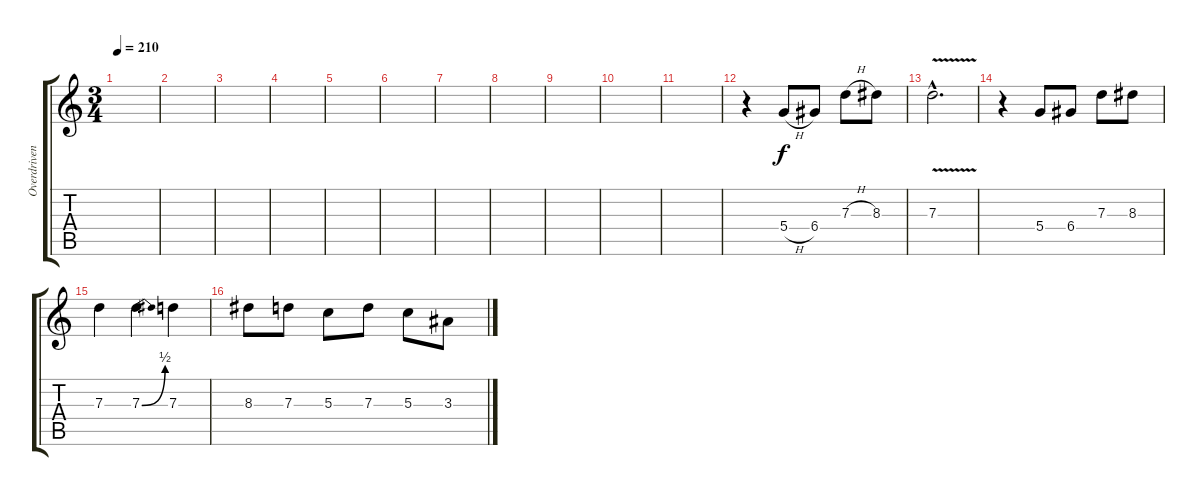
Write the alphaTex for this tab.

\track ("Overdriven Guitar 4 (Solo)" "Overdriven") {instrument overdrivenguitar}
\staff {score tabs}
\tuning (E4 B3 G3 D3 A2 E2) {hide}
\ts (3 4)
\tempo 210
\clef g2
\ks c
|
|
|
|
|
|
|
|
|
|
|
r.4 5.4{h}.8 6.4.8 7.3{h}.8 8.3.8 |
7.3{v hac}.2{d} |
r.4 5.4.8 6.4.8 7.3.8 8.3.8 |
7.3.4 7.3{be (bend 0 0 60 2)}.4 7.3.4 |
8.3.8 7.3.8 5.3.8 7.3.8 5.3.8 3.3.8
